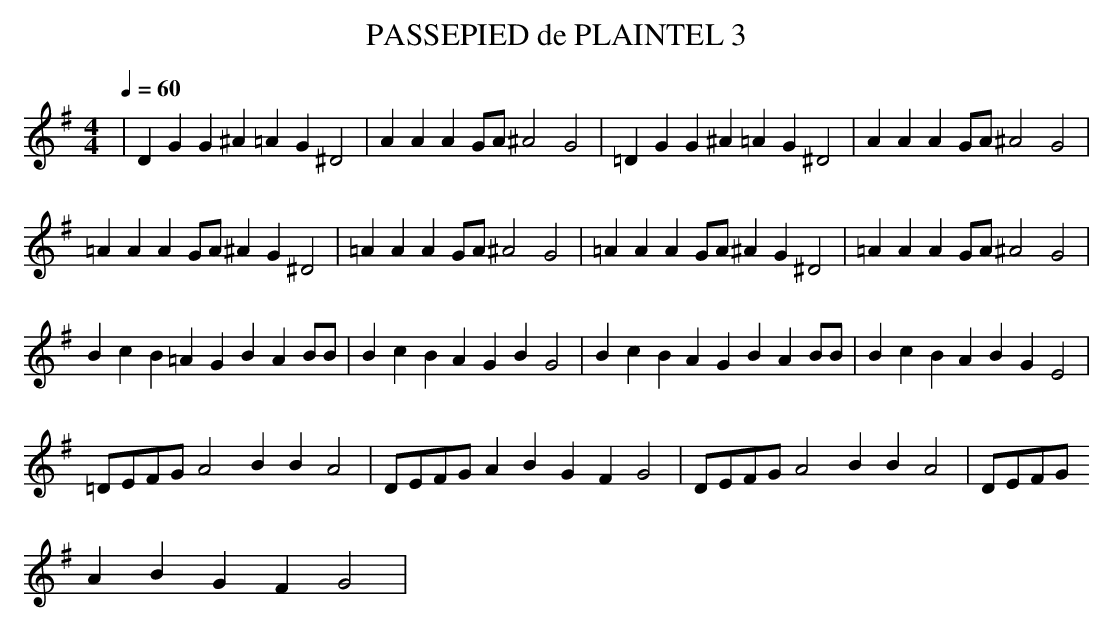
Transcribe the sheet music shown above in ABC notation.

X:1
T:PASSEPIED de PLAINTEL 3
M:4/4
L:1/4
Q:1/4=60
K:G
|DGG^A =AG^D2|AAAG/2A/2 ^A2G2|=DGG^A =AG^D2|AAAG/2A/2 ^A2G2|
=AAAG/2A/2 ^AG^D2|=AAAG/2A/2 ^A2G2|=AAAG/2A/2 ^AG^D2|=AAAG/2A/2 ^A2G2|
BcB=A GBAB/2B/2|BcBA GBG2|BcBA GBAB/2B/2|BcBA BGE2|
=D/2E/2F/2G/2A2 BBA2|D/2E/2F/2G/2AB GFG2|D/2E/2F/2G/2A2 BBA2|D/2E/2F/2G/
2AB GFG2|
